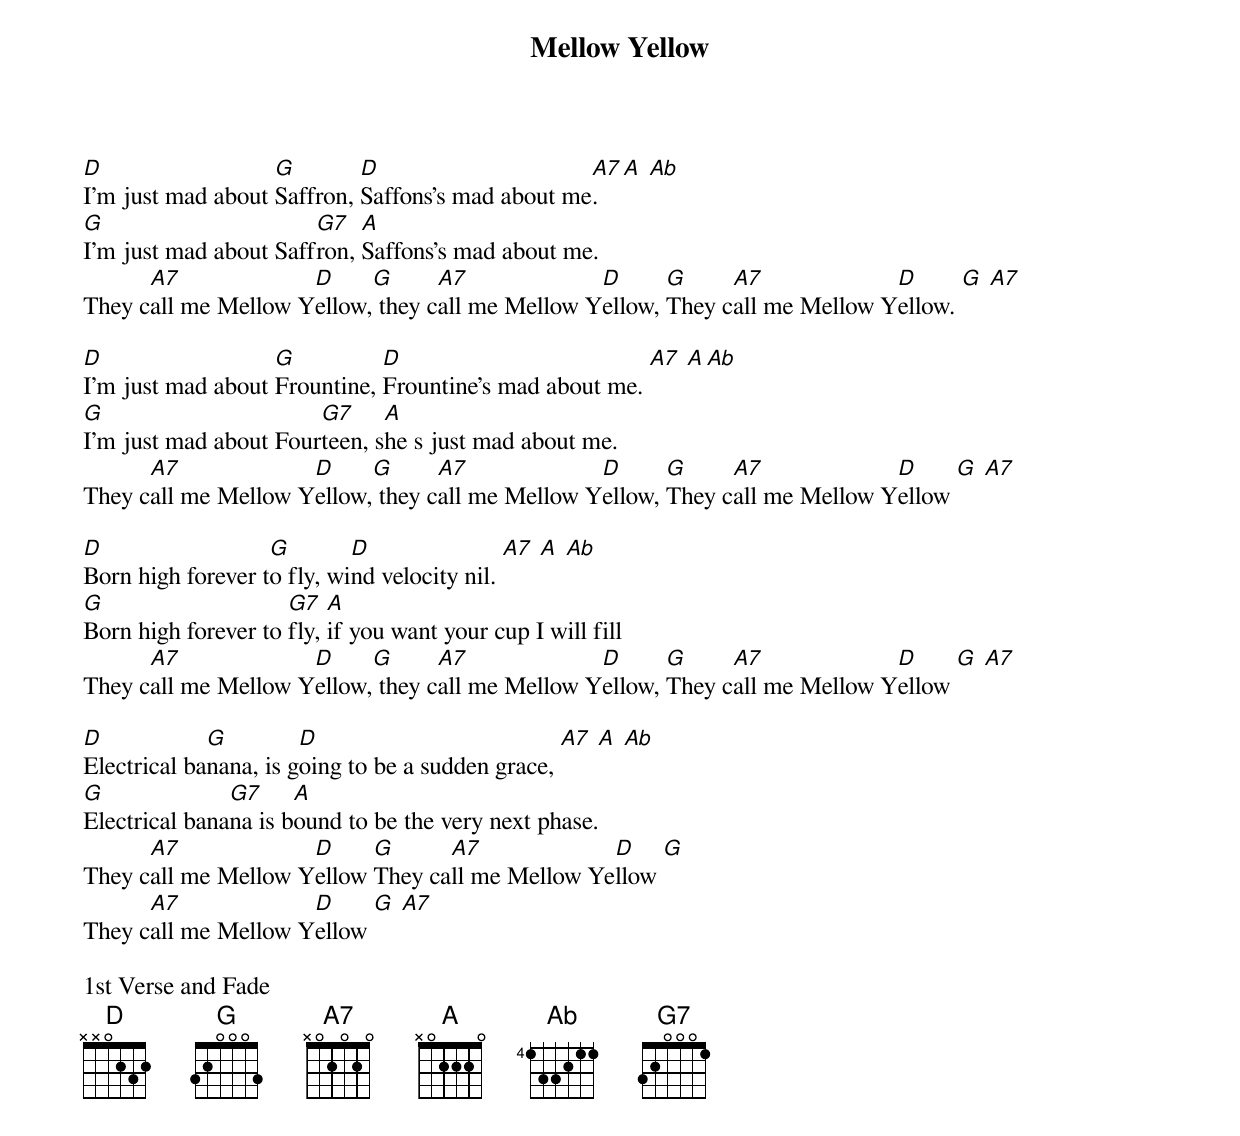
{title:Mellow Yellow}

[D]I'm just mad about [G]Saffron, [D]Saffons's mad about me[A7]. [A] [Ab]
[G]I'm just mad about Saff[G7]ron, [A]Saffons's mad about me.
They c[A7]all me Mellow Y[D]ellow,[G] they c[A7]all me Mellow Y[D]ellow, [G]They c[A7]all me Mellow Y[D]ellow. [G] [A7]

[D]I'm just mad about [G]Frountine, [D]Frountine's mad about me. [A7] [A][Ab]
[G]I'm just mad about Four[G7]teen, s[A]he s just mad about me.
They c[A7]all me Mellow Y[D]ellow,[G] they c[A7]all me Mellow Y[D]ellow, [G]They c[A7]all me Mellow Y[D]ellow [G] [A7]

[D]Born high forever t[G]o fly, wi[D]nd velocity nil. [A7] [A] [Ab]
[G]Born high forever to [G7]fly, [A]if you want your cup I will fill
They c[A7]all me Mellow Y[D]ellow,[G] they c[A7]all me Mellow Y[D]ellow, [G]They c[A7]all me Mellow Y[D]ellow [G] [A7]

[D]Electrical ba[G]nana, is g[D]oing to be a sudden grace, [A7] [A] [Ab]
[G]Electrical bana[G7]na is b[A]ound to be the very next phase.
They c[A7]all me Mellow Y[D]ellow [G]They ca[A7]ll me Mellow Ye[D]llow [G]
They c[A7]all me Mellow Y[D]ellow [G] [A7]

1st Verse and Fade
